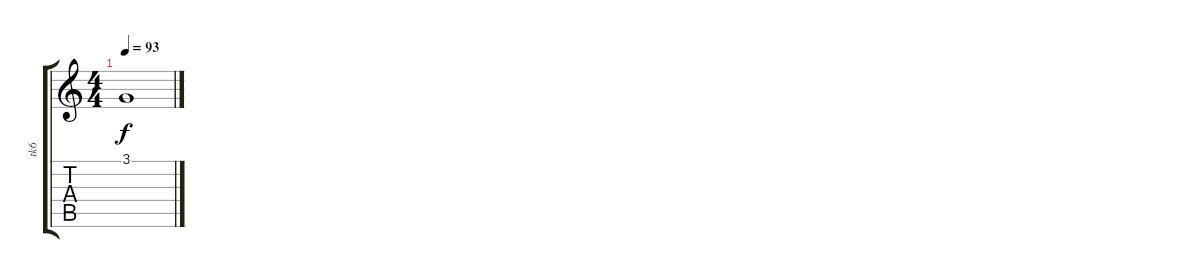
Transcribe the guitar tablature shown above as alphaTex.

\track ("tk6" "tk6") {instrument oboe}
\staff {score tabs}
\tuning (E4 B3 G3 D3 A2 E2) {hide}
\ts (4 4)
\tempo 93
\clef g2
\ks c
3.1{t}.1{dy f}
